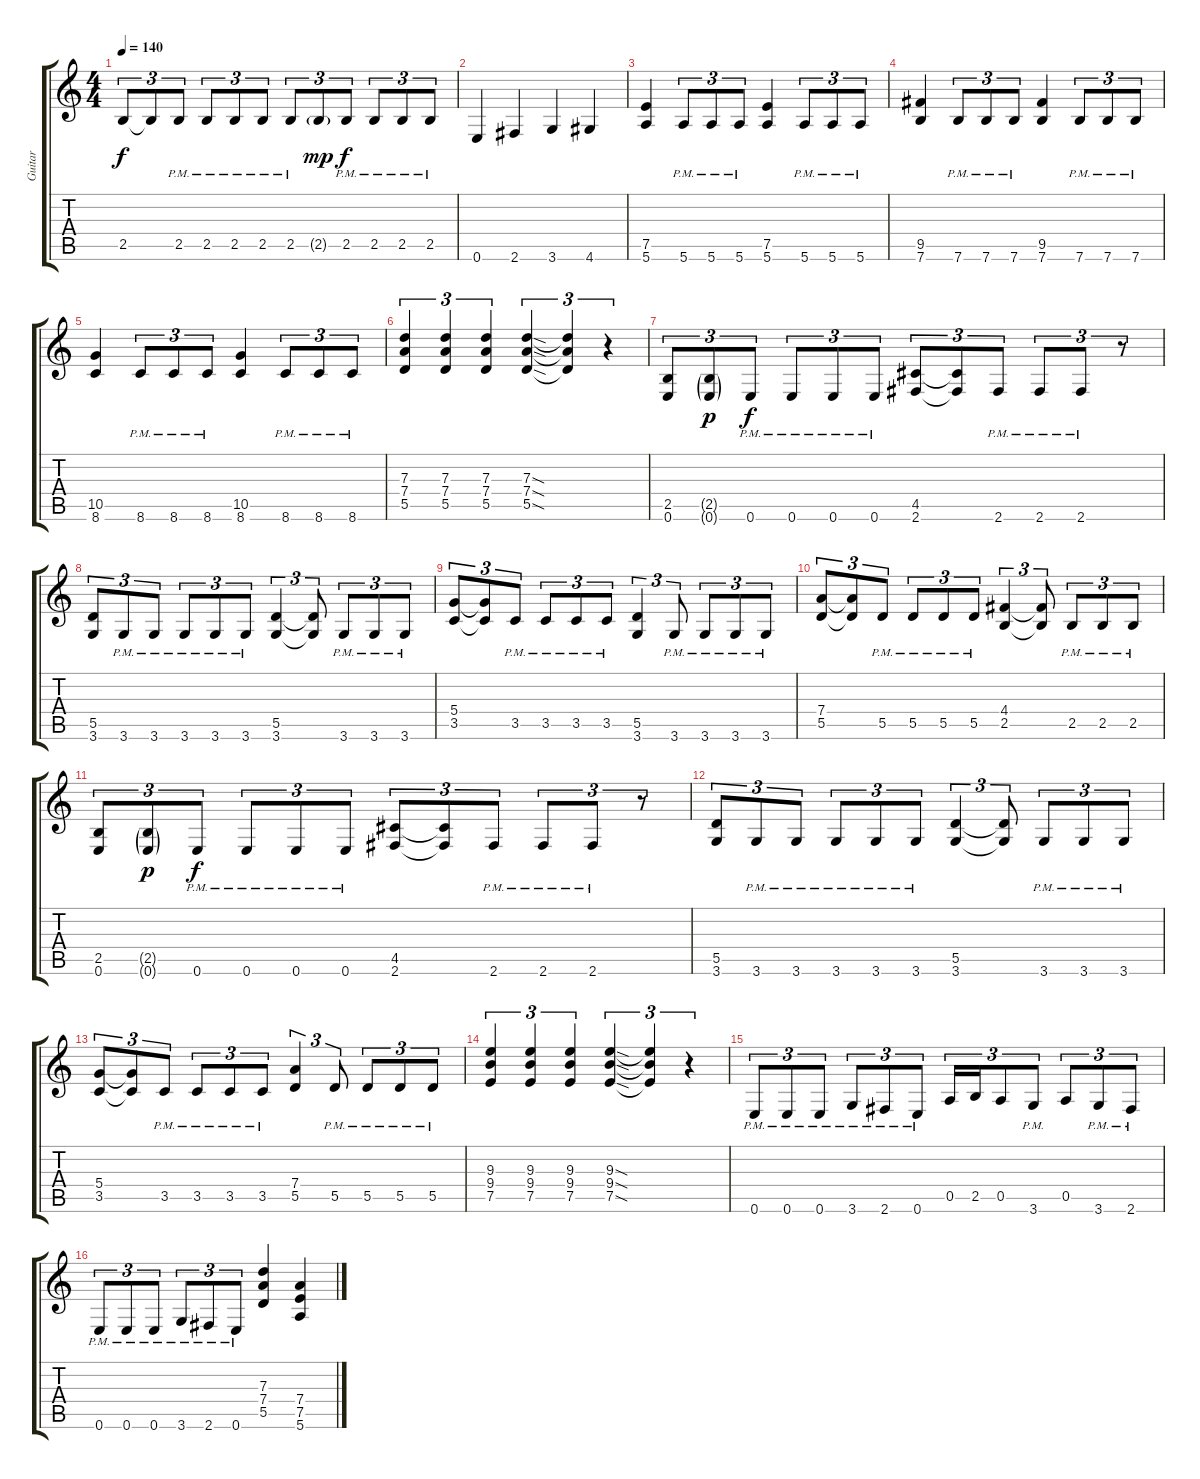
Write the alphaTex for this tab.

\track ("Guitar" "Guitar") {instrument distortionguitar}
\staff {score tabs}
\tuning (E4 B3 G3 D3 A2 E2) {hide}
\ts (4 4)
\tempo 140
\clef g2
\ks c
2.5.8{tu (3 2) dy f} 2.5{t}.8{tu (3 2)} 2.5{pm}.8{tu (3 2)} 2.5{pm}.8{tu (3 2)} 2.5{pm}.8{tu (3 2)} 2.5{pm}.8{tu (3 2)} 2.5{pm}.8{tu (3 2)} 2.5{g}.8{tu (3 2) dy mp} 2.5{pm}.8{tu (3 2) dy f} 2.5{pm}.8{tu (3 2)} 2.5{pm}.8{tu (3 2)} 2.5{pm}.8{tu (3 2)} |
0.6.4 2.6.4 3.6.4 4.6.4 |
(7.5 5.6).4 5.6{pm}.8{tu (3 2)} 5.6{pm}.8{tu (3 2)} 5.6{pm}.8{tu (3 2)} (7.5 5.6).4 5.6{pm}.8{tu (3 2)} 5.6{pm}.8{tu (3 2)} 5.6{pm}.8{tu (3 2)} |
(9.5 7.6).4 7.6{pm}.8{tu (3 2)} 7.6{pm}.8{tu (3 2)} 7.6{pm}.8{tu (3 2)} (9.5 7.6).4 7.6{pm}.8{tu (3 2)} 7.6{pm}.8{tu (3 2)} 7.6{pm}.8{tu (3 2)} |
(10.5 8.6).4 8.6{pm}.8{tu (3 2)} 8.6{pm}.8{tu (3 2)} 8.6{pm}.8{tu (3 2)} (10.5 8.6).4 8.6{pm}.8{tu (3 2)} 8.6{pm}.8{tu (3 2)} 8.6{pm}.8{tu (3 2)} |
(7.3 7.4 5.5).4{tu (3 2)} (7.3 7.4 5.5).4{tu (3 2)} (7.3 7.4 5.5).4{tu (3 2)} (7.3{sod} 7.4{sod} 5.5{sod}).4{tu (3 2)} (7.3{t} 7.4{t} 5.5{t}).4{tu (3 2)} r.4{tu (3 2)} |
(2.5 0.6).8{tu (3 2)} (2.5{g} 0.6{g}).8{tu (3 2) dy p} 0.6{pm}.8{tu (3 2) dy f} 0.6{pm}.8{tu (3 2)} 0.6{pm}.8{tu (3 2)} 0.6{pm}.8{tu (3 2)} (4.5 2.6).8{tu (3 2)} (4.5{t} 2.6{t}).8{tu (3 2)} 2.6{pm}.8{tu (3 2)} 2.6{pm}.8{tu (3 2)} 2.6{pm}.8{tu (3 2)} r.8{tu (3 2)} |
(5.5 3.6).8{tu (3 2)} 3.6{pm}.8{tu (3 2)} 3.6{pm}.8{tu (3 2)} 3.6{pm}.8{tu (3 2)} 3.6{pm}.8{tu (3 2)} 3.6{pm}.8{tu (3 2)} (5.5 3.6).4{tu (3 2)} (5.5{t} 3.6{t}).8{tu (3 2)} 3.6{pm}.8{tu (3 2)} 3.6{pm}.8{tu (3 2)} 3.6{pm}.8{tu (3 2)} |
(5.4 3.5).8{tu (3 2)} (5.4{t} 3.5{t}).8{tu (3 2)} 3.5{pm}.8{tu (3 2)} 3.5{pm}.8{tu (3 2)} 3.5{pm}.8{tu (3 2)} 3.5{pm}.8{tu (3 2)} (5.5 3.6).4{tu (3 2)} 3.6{pm}.8{tu (3 2)} 3.6{pm}.8{tu (3 2)} 3.6{pm}.8{tu (3 2)} 3.6{pm}.8{tu (3 2)} |
(7.4 5.5).8{tu (3 2)} (7.4{t} 5.5{t}).8{tu (3 2)} 5.5{pm}.8{tu (3 2)} 5.5{pm}.8{tu (3 2)} 5.5{pm}.8{tu (3 2)} 5.5{pm}.8{tu (3 2)} (4.4 2.5).4{tu (3 2)} (4.4{t} 2.5{t}).8{tu (3 2)} 2.5{pm}.8{tu (3 2)} 2.5{pm}.8{tu (3 2)} 2.5{pm}.8{tu (3 2)} |
(2.5 0.6).8{tu (3 2)} (2.5{g} 0.6{g}).8{tu (3 2) dy p} 0.6{pm}.8{tu (3 2) dy f} 0.6{pm}.8{tu (3 2)} 0.6{pm}.8{tu (3 2)} 0.6{pm}.8{tu (3 2)} (4.5 2.6).8{tu (3 2)} (4.5{t} 2.6{t}).8{tu (3 2)} 2.6{pm}.8{tu (3 2)} 2.6{pm}.8{tu (3 2)} 2.6{pm}.8{tu (3 2)} r.8{tu (3 2)} |
(5.5 3.6).8{tu (3 2)} 3.6{pm}.8{tu (3 2)} 3.6{pm}.8{tu (3 2)} 3.6{pm}.8{tu (3 2)} 3.6{pm}.8{tu (3 2)} 3.6{pm}.8{tu (3 2)} (5.5 3.6).4{tu (3 2)} (5.5{t} 3.6{t}).8{tu (3 2)} 3.6{pm}.8{tu (3 2)} 3.6{pm}.8{tu (3 2)} 3.6{pm}.8{tu (3 2)} |
(5.4 3.5).8{tu (3 2)} (5.4{t} 3.5{t}).8{tu (3 2)} 3.5{pm}.8{tu (3 2)} 3.5{pm}.8{tu (3 2)} 3.5{pm}.8{tu (3 2)} 3.5{pm}.8{tu (3 2)} (7.4 5.5).4{tu (3 2)} 5.5{pm}.8{tu (3 2)} 5.5{pm}.8{tu (3 2)} 5.5{pm}.8{tu (3 2)} 5.5{pm}.8{tu (3 2)} |
(9.3 9.4 7.5).4{tu (3 2)} (9.3 9.4 7.5).4{tu (3 2)} (9.3 9.4 7.5).4{tu (3 2)} (9.3{sod} 9.4{sod} 7.5{sod}).4{tu (3 2)} (9.3{t} 9.4{t} 7.5{t}).4{tu (3 2)} r.4{tu (3 2)} |
0.6{pm}.8{tu (3 2)} 0.6{pm}.8{tu (3 2)} 0.6{pm}.8{tu (3 2)} 3.6{pm}.8{tu (3 2)} 2.6{pm}.8{tu (3 2)} 0.6{pm}.8{tu (3 2)} 0.5.16{tu (3 2)} 2.5.16{tu (3 2)} 0.5.8{tu (3 2)} 3.6{pm}.8{tu (3 2)} 0.5.8{tu (3 2)} 3.6{pm}.8{tu (3 2)} 2.6{pm}.8{tu (3 2)} |
0.6{pm}.8{tu (3 2)} 0.6{pm}.8{tu (3 2)} 0.6{pm}.8{tu (3 2)} 3.6{pm}.8{tu (3 2)} 2.6{pm}.8{tu (3 2)} 0.6{pm}.8{tu (3 2)} (7.3 7.4 5.5).4 (7.4 7.5 5.6).4
